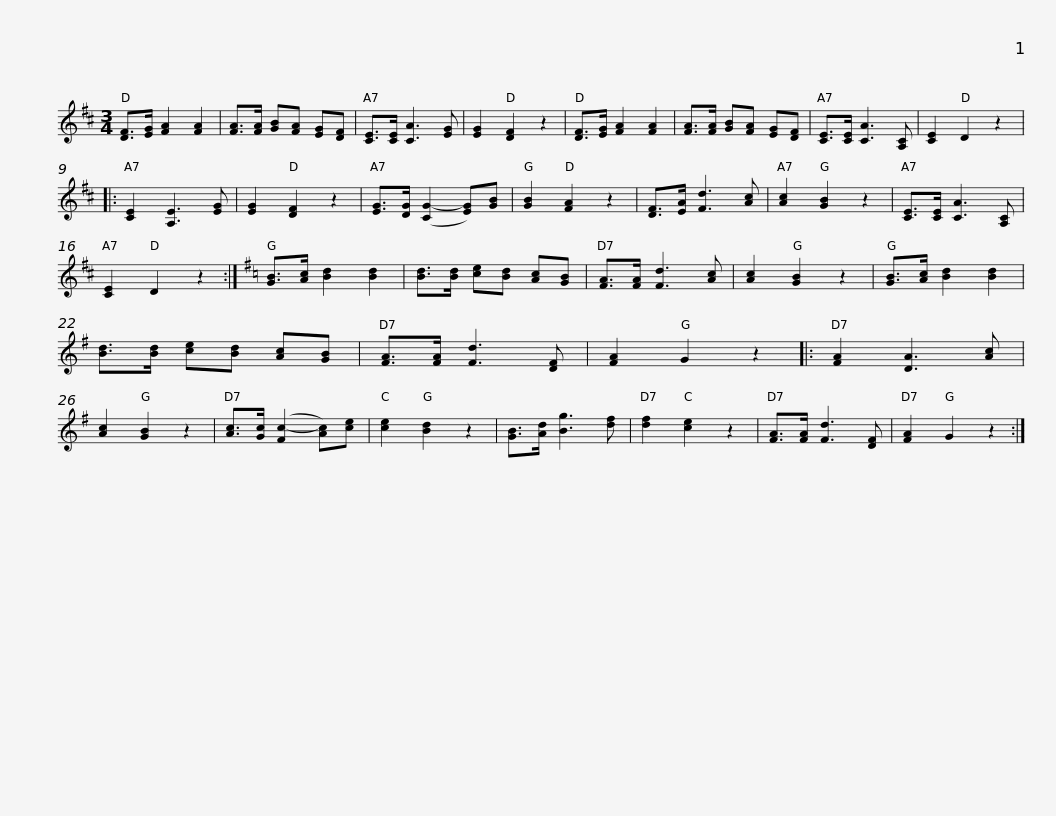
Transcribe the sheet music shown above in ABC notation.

X:1
L:1/8
M:3/4
I:linebreak $
K:D
V:1 treble
V:1
 [DF]>[EG] [FA]2 [FA]2 | [FA]>[FA] [GB][FA] [EG][DF] | [CE]>[CE] [CA]3 [EG] | [EG]2 [DF]2 z2 | [DF]>[EG] [FA]2 [FA]2 | %5
 [FA]>[FA] [GB][FA] [EG][DF] | [CE]>[CE] [CA]3 [A,C] | [CE]2 D2 z2 |:$ [CE]2 [A,E]3 [EG] | [EG]2 [DF]2 z2 | %10
 [EG]>[DG] ([CG-]2 [EG])[GB] | [GB]2 [FA]2 z2 | [DF]>[EA] [Fd]3 [Ac] | [Ac]2 [GB]2 z2 | [CE]>[CE] [CA]3 [A,C] | %15
 [CE]2 D2 z2 :|$[K:G] [GB]>[Ac] [Bd]2 [Bd]2 | [Bd]>[Bd] [ce][Bd] [Ac][GB] | [FA]>[FA] [Fd]3 [Ac] | [Ac]2 [GB]2 z2 | %20
 [GB]>[Ac] [Bd]2 [Bd]2 | [Bd]>[Bd] [ce][Bd] [Ac][GB] | [FA]>[FA] [Fd]3 [DF] | [FA]2 G2 z2 |: [FA]2 [DA]3 [Ac] |$ %25
 [Ac]2 [GB]2 z2 | [Ac]>[Gc] ([Fc-]2 [Ac])[ce] | [ce]2 [Bd]2 z2 | [GB]>[Ad] [Bg]3 [df] | [df]2 [ce]2 z2 | %30
 [FA]>[FA] [Fd]3 [DF] | [FA]2 G2 z2 :| %32
